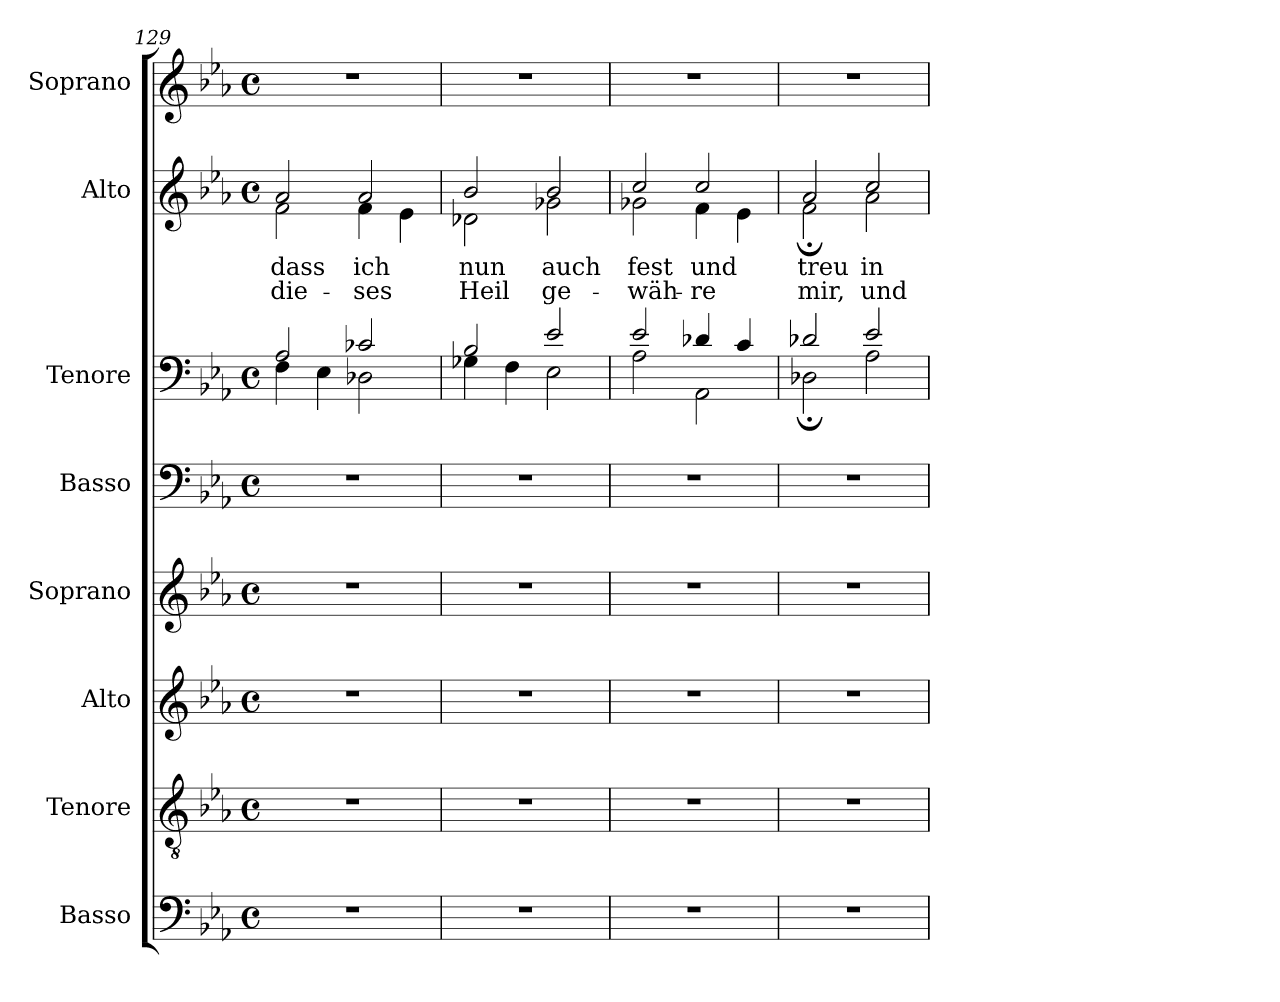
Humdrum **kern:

**kern	**kern	**kern	**kern	**kern	**kern	**kern	**text	**text	**kern
*part8	*part7	*part6	*part5	*part4	*part3	*part2	*part2	*part2	*part1
*staff8	*staff7	*staff6	*staff5	*staff4	*staff3	*staff2	*staff2	*staff2	*staff1
*I"Basso	*I"Tenore	*I"Alto	*I"Soprano	*I"Basso	*I"Tenore	*I"Alto	*	*	*I"Soprano
*I'B	*I'T	*I'A	*I'S	*I'B	*I'T	*I'A	*	*	*I'S
*clefF4	*clefGv2	*clefG2	*clefG2	*clefF4	*clefF4	*clefG2	*	*	*clefG2
*k[b-e-a-]	*k[b-e-a-]	*k[b-e-a-]	*k[b-e-a-]	*k[b-e-a-]	*k[b-e-a-]	*k[b-e-a-]	*	*	*k[b-e-a-]
*E-:	*E-:	*E-:	*E-:	*E-:	*E-:	*E-:	*	*	*E-:
*M4/4	*M4/4	*M4/4	*M4/4	*M4/4	*M4/4	*M4/4	*	*	*M4/4
*met(c)	*met(c)	*met(c)	*met(c)	*met(c)	*met(c)	*met(c)	*	*	*met(c)
=129	=129	=129	=129	=129	=129	=129	=129	=129	=129
*	*	*	*	*	*^	*^	*	*	*
1r	1r	1r	1r	1r	2A-/	4F\	2a-/	2f\	dass	die-	1r
.	.	.	.	.	.	4E-\	.	.	.	.	.
.	.	.	.	.	2c-X/	2D-X\	2a-/	4f\	ich	-ses	.
.	.	.	.	.	.	.	.	4e-\	.	.	.
=130	=130	=130	=130	=130	=130	=130	=130	=130	=130	=130	=130
1r	1r	1r	1r	1r	2B-/	4G-X\	2b-/	2d-X\	nun	Heil	1r
.	.	.	.	.	.	4F\	.	.	.	.	.
.	.	.	.	.	2e-/	2E-\	2b-/	2g-X\	auch	ge-	.
=131	=131	=131	=131	=131	=131	=131	=131	=131	=131	=131	=131
1r	1r	1r	1r	1r	2e-/	2A-\	2cc/	2g-X\	fest	-wäh-	1r
.	.	.	.	.	4d-X/	2AA-\	2cc/	4f\	und	-re	.
.	.	.	.	.	4c/	.	.	4e-\	.	.	.
=132	=132	=132	=132	=132	=132	=132	=132	=132	=132	=132	=132
1r	1r	1r	1r	1r	2d-X/	2D-X;\	2a-/	2f;<\	treu	mir,	1r
.	.	.	.	.	2e-/	2A-\	2cc/	2a-\	in	und	.
*	*	*	*	*	*v	*v	*	*	*	*	*
*	*	*	*	*	*	*v	*v	*	*	*
=	=	=	=	=	=	=	=	=	=
*-	*-	*-	*-	*-	*-	*-	*-	*-	*-
